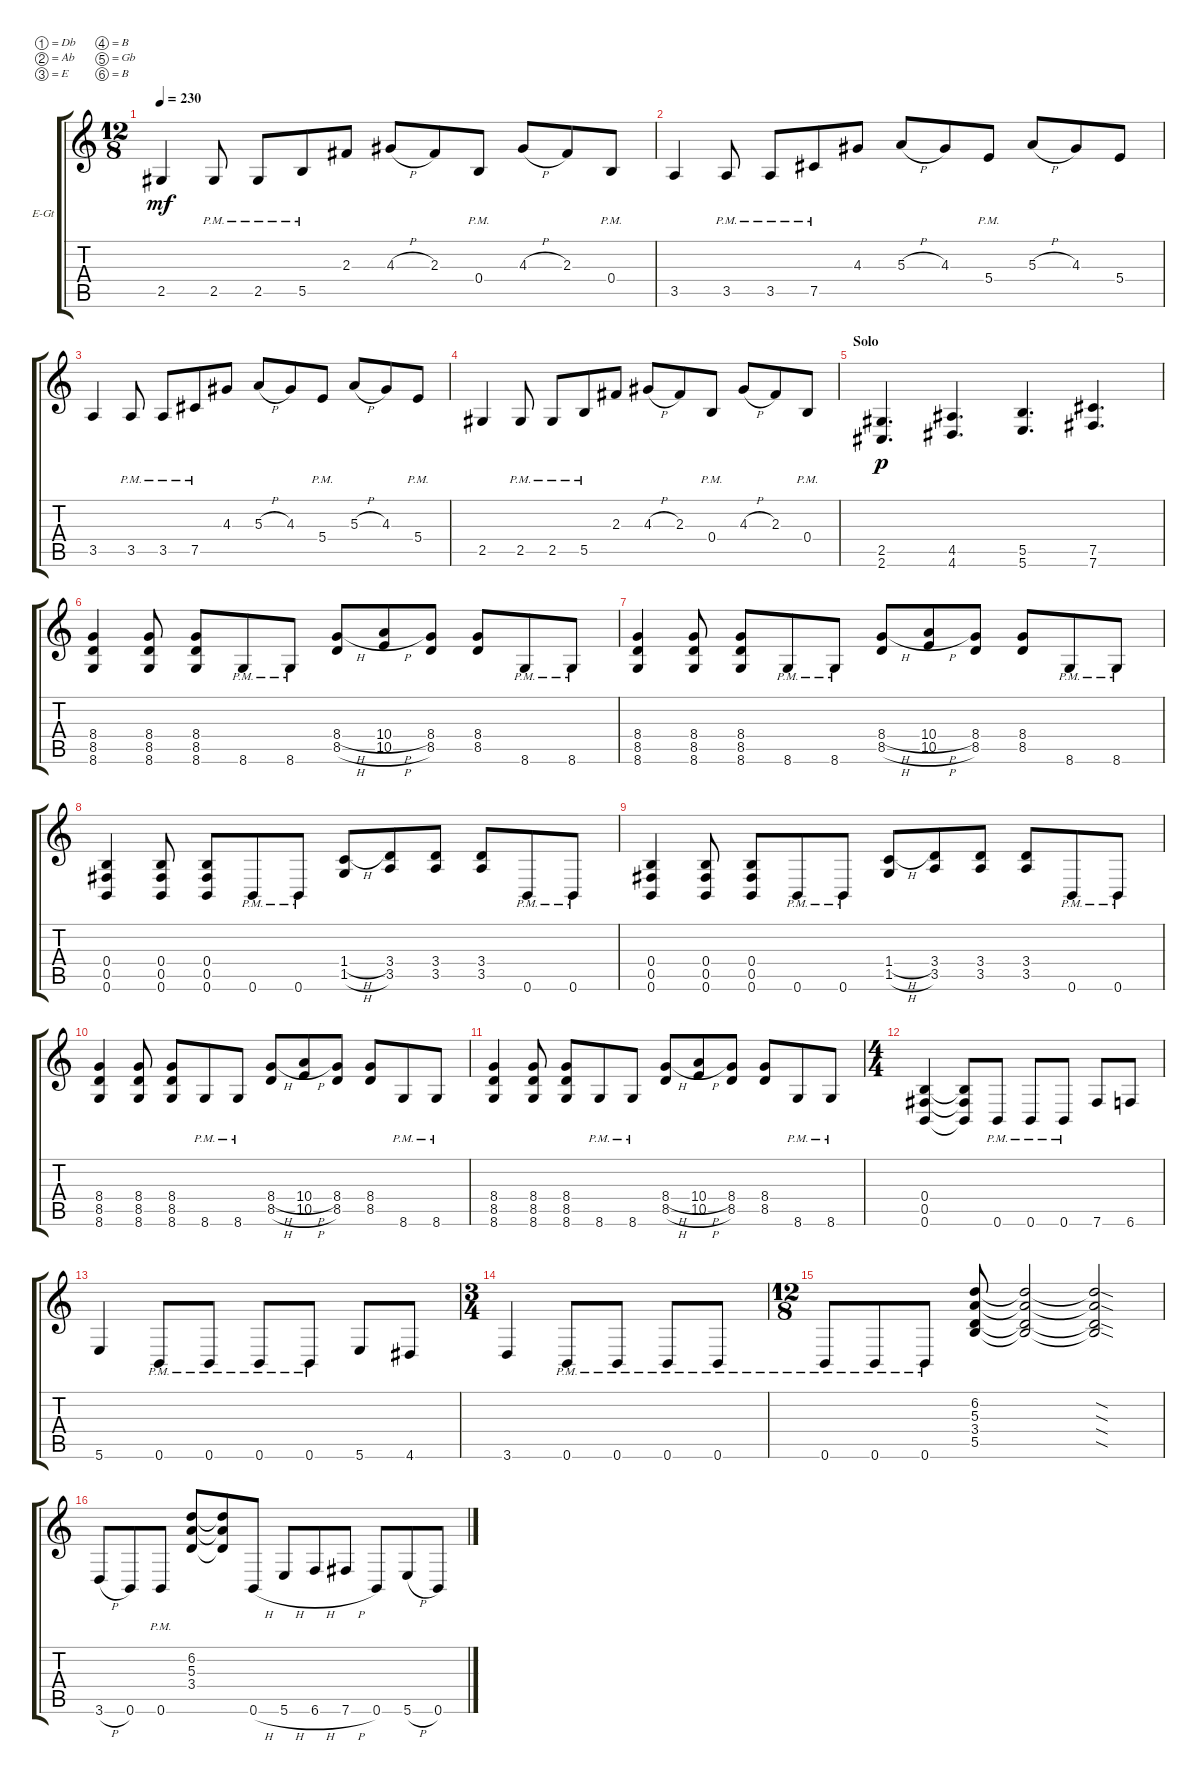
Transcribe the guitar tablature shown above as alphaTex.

\bracketExtendMode groupsimilarinstruments
\firstSystemTrackNameOrientation horizontal
\otherSystemsTrackNameOrientation horizontal
\track ("Electric Guitar 1" "E-Gt") {instrument distortionguitar}
\staff {score tabs}
\tuning (Db4 Ab3 E3 B2 Gb2 B1)
\ts (12 8)
\tempo 230
\clef g2
\ks c
2.5.4{dy mf} 2.5{pm}.8 2.5{pm}.8 5.5{pm}.8 2.3.8 4.3{h}.8 2.3.8 0.4{pm}.8 4.3{h}.8 2.3.8 0.4{pm}.8 |
3.5.4 3.5{pm}.8 3.5{pm}.8 7.5{pm}.8 4.3.8 5.3{h}.8 4.3.8 5.4{pm}.8 5.3{h}.8 4.3.8 5.4.8 |
3.5.4 3.5{pm}.8 3.5{pm}.8 7.5{pm}.8 4.3.8 5.3{h}.8 4.3.8 5.4{pm}.8 5.3{h}.8 4.3.8 5.4{pm}.8 |
2.5.4 2.5{pm}.8 2.5{pm}.8 5.5{pm}.8 2.3.8 4.3{h}.8 2.3.8 0.4{pm}.8 4.3{h}.8 2.3.8 0.4{pm}.8 |
\section ("" "Solo")
(2.5 2.6).4{d dy p} (4.6 4.5).4{d} (5.6 5.5).4{d} (7.6 7.5).4{d} |
(8.6 8.5 8.4).4 (8.6 8.5 8.4).8 (8.6 8.5 8.4).8 8.6{pm}.8 8.6{pm}.8 (8.5{h} 8.4{h}).8 (10.4{h} 10.5{h}).8 (8.5 8.4).8 (8.5 8.4).8 8.6{pm}.8 8.6{pm}.8 |
(8.6 8.5 8.4).4 (8.6 8.5 8.4).8 (8.6 8.5 8.4).8 8.6{pm}.8 8.6{pm}.8 (8.5{h} 8.4{h}).8 (10.4{h} 10.5{h}).8 (8.5 8.4).8 (8.5 8.4).8 8.6{pm}.8 8.6{pm}.8 |
(0.6 0.5 0.4).4 (0.6 0.4 0.5).8 (0.6 0.5 0.4).8 0.6{pm}.8 0.6{pm}.8 (1.5{h} 1.4{h}).8 (3.4 3.5).8 (3.5 3.4).8 (3.5 3.4).8 0.6{pm}.8 0.6{pm}.8 |
(0.6 0.5 0.4).4 (0.6 0.4 0.5).8 (0.6 0.5 0.4).8 0.6{pm}.8 0.6{pm}.8 (1.5{h} 1.4{h}).8 (3.4 3.5).8 (3.5 3.4).8 (3.5 3.4).8 0.6{pm}.8 0.6{pm}.8 |
(8.6 8.5 8.4).4 (8.6 8.5 8.4).8 (8.6 8.5 8.4).8 8.6{pm}.8 8.6{pm}.8 (8.5{h} 8.4{h}).8 (10.4{h} 10.5{h}).8 (8.5 8.4).8 (8.5 8.4).8 8.6{pm}.8 8.6{pm}.8 |
(8.6 8.5 8.4).4 (8.6 8.5 8.4).8 (8.6 8.5 8.4).8 8.6{pm}.8 8.6{pm}.8 (8.5{h} 8.4{h}).8 (10.4{h} 10.5{h}).8 (8.5 8.4).8 (8.5 8.4).8 8.6{pm}.8 8.6{pm}.8 |
\ts (4 4)
(0.6 0.5 0.4).4 (0.6{t} 0.4{t} 0.5{t}).8 0.6{pm}.8 0.6{pm}.8 0.6{pm}.8 7.6.8 6.6.8 |
5.6.4 0.6{pm}.8 0.6{pm}.8 0.6{pm}.8 0.6{pm}.8 5.6.8 4.6.8 |
\ts (3 4)
3.6.4 0.6{pm}.8 0.6{pm}.8 0.6{pm}.8 0.6{pm}.8 |
\ts (12 8)
0.6{pm}.8 0.6{pm}.8 0.6{pm}.8 (3.4 5.5 5.3 6.2).8 (6.2{t} 5.3{t} 3.4{t} 5.5{t}).2 (6.2{sod t} 5.3{sod t} 3.4{sod t} 5.5{sod t}).2 |
3.6{h}.8 0.6.8 0.6{pm}.8 (3.4 5.3 6.2).8 (3.4{t} 5.3{t} 6.2{t}).8 0.6{h}.8 5.6{h}.8 6.6{h}.8 7.6{h}.8 0.6.8 5.6{h}.8 0.6.8
